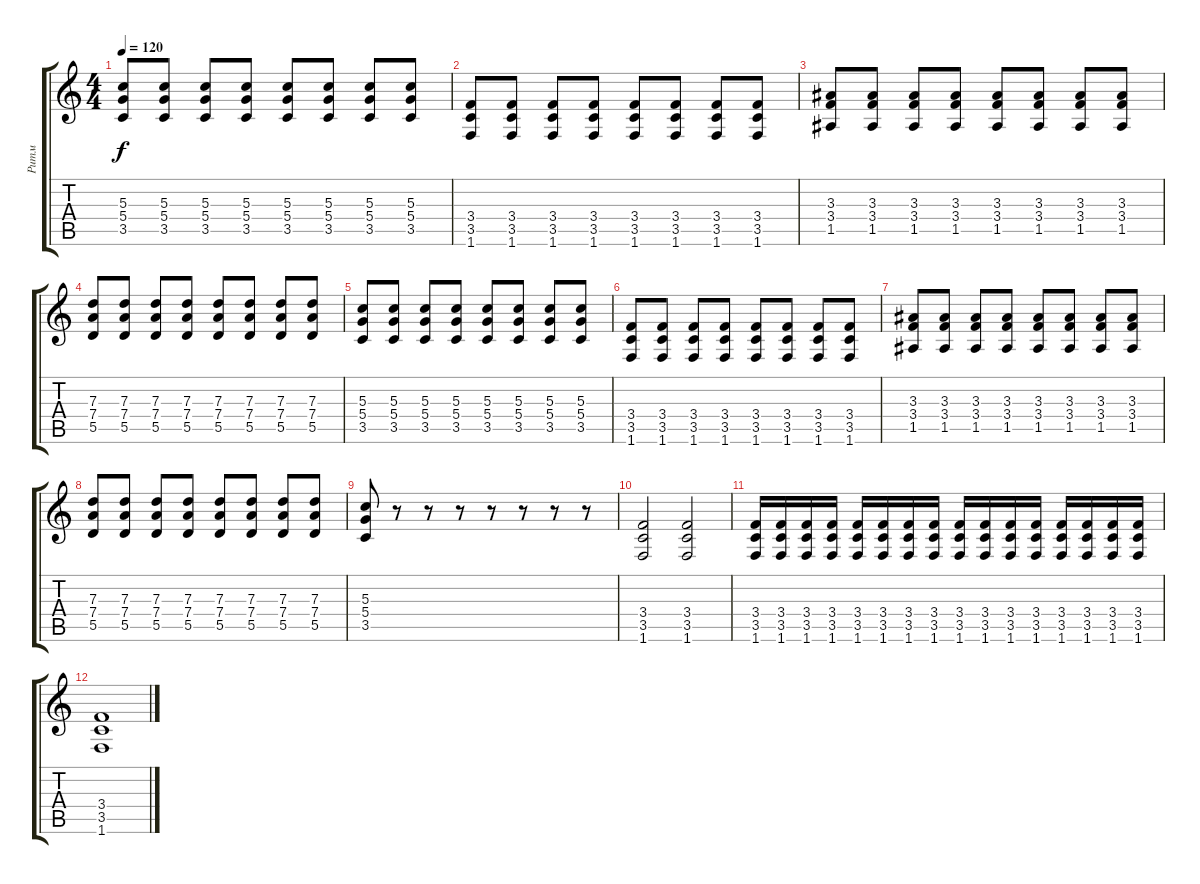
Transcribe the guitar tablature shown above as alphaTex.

\track ("Ритм" "Ритм") {instrument acousticguitarsteel}
\staff {score tabs}
\tuning (E4 B3 G3 D3 A2 E2) {hide}
\ts (4 4)
\tempo 120
\clef g2
\ks c
(5.3 5.4 3.5).8{dy f} (5.3 5.4 3.5).8 (5.3 5.4 3.5).8 (5.3 5.4 3.5).8 (5.3 5.4 3.5).8 (5.3 5.4 3.5).8 (5.3 5.4 3.5).8 (5.3 5.4 3.5).8 |
(3.4 3.5 1.6).8 (3.4 3.5 1.6).8 (3.4 3.5 1.6).8 (3.4 3.5 1.6).8 (3.4 3.5 1.6).8 (3.4 3.5 1.6).8 (3.4 3.5 1.6).8 (3.4 3.5 1.6).8 |
(3.3 3.4 1.5).8 (3.3 3.4 1.5).8 (3.3 3.4 1.5).8 (3.3 3.4 1.5).8 (3.3 3.4 1.5).8 (3.3 3.4 1.5).8 (3.3 3.4 1.5).8 (3.3 3.4 1.5).8 |
(7.3 7.4 5.5).8 (7.3 7.4 5.5).8 (7.3 7.4 5.5).8 (7.3 7.4 5.5).8 (7.3 7.4 5.5).8 (7.3 7.4 5.5).8 (7.3 7.4 5.5).8 (7.3 7.4 5.5).8 |
(5.3 5.4 3.5).8 (5.3 5.4 3.5).8 (5.3 5.4 3.5).8 (5.3 5.4 3.5).8 (5.3 5.4 3.5).8 (5.3 5.4 3.5).8 (5.3 5.4 3.5).8 (5.3 5.4 3.5).8 |
(3.4 3.5 1.6).8 (3.4 3.5 1.6).8 (3.4 3.5 1.6).8 (3.4 3.5 1.6).8 (3.4 3.5 1.6).8 (3.4 3.5 1.6).8 (3.4 3.5 1.6).8 (3.4 3.5 1.6).8 |
(3.3 3.4 1.5).8 (3.3 3.4 1.5).8 (3.3 3.4 1.5).8 (3.3 3.4 1.5).8 (3.3 3.4 1.5).8 (3.3 3.4 1.5).8 (3.3 3.4 1.5).8 (3.3 3.4 1.5).8 |
(7.3 7.4 5.5).8 (7.3 7.4 5.5).8 (7.3 7.4 5.5).8 (7.3 7.4 5.5).8 (7.3 7.4 5.5).8 (7.3 7.4 5.5).8 (7.3 7.4 5.5).8 (7.3 7.4 5.5).8 |
(5.3 5.4 3.5).8 r.8 r.8 r.8 r.8 r.8 r.8 r.8 |
(3.4 3.5 1.6).2 (3.4 3.5 1.6).2 |
(3.4 3.5 1.6).16 (3.4 3.5 1.6).16 (3.4 3.5 1.6).16 (3.4 3.5 1.6).16 (3.4 3.5 1.6).16 (3.4 3.5 1.6).16 (3.4 3.5 1.6).16 (3.4 3.5 1.6).16 (3.4 3.5 1.6).16 (3.4 3.5 1.6).16 (3.4 3.5 1.6).16 (3.4 3.5 1.6).16 (3.4 3.5 1.6).16 (3.4 3.5 1.6).16 (3.4 3.5 1.6).16 (3.4 3.5 1.6).16 |
(3.4 3.5 1.6).1
